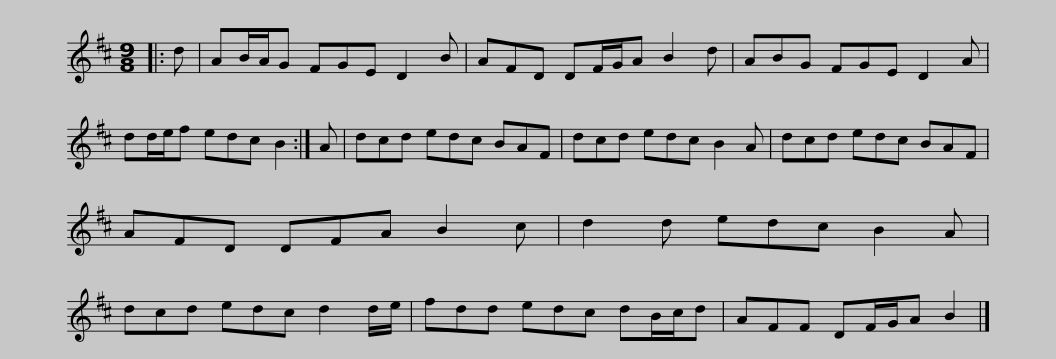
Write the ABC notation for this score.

X:1
L:1/8
M:9/8
I:linebreak $
K:D
V:1 treble
V:1
|: d | AB/A/G FGE D2 B | AFD DF/G/A B2 d | ABG FGE D2 A | dd/e/f edc B2 :| %5
 A |$ dcd edc BAF | dcd edc B2 A | dcd edc BAF | AFD DFA B2 c | %10
 d2 d edc B2 A |$ dcd edc d2 d/e/ | fdd edc dB/c/d | AFF DF/G/A B2 |] %14
